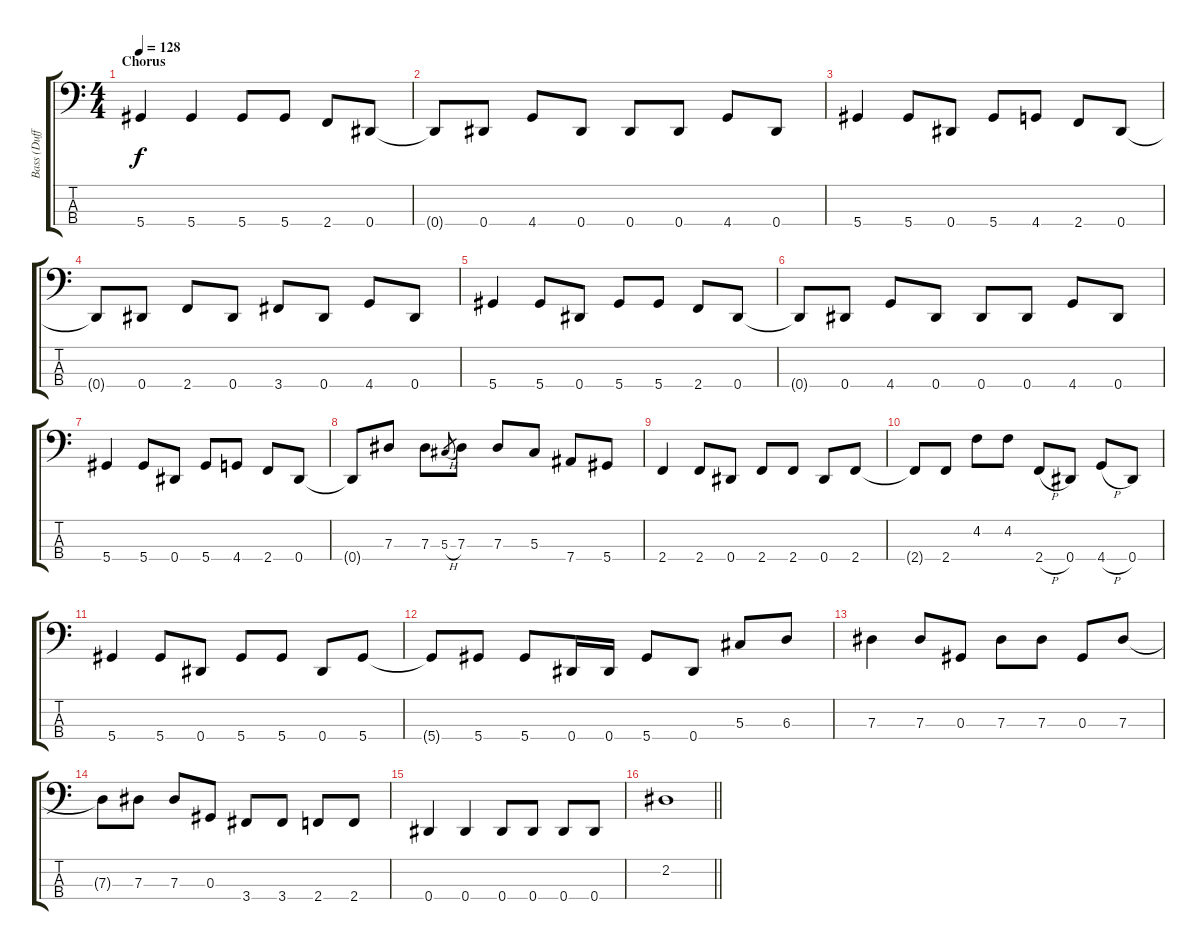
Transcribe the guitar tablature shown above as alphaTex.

\track ("Bass (Duff)" "Bass (Duff") {instrument electricbasspick}
\staff {score tabs}
\tuning (Gb2 Db2 Ab1 Eb1) {hide}
\ts (4 4)
\section ("" "Chorus")
\tempo 128
\clef f4
\ks c
5.4.4{dy f} 5.4.4 5.4.8 5.4.8 2.4.8 0.4.8 |
0.4{t}.8 0.4.8 4.4.8 0.4.8 0.4.8 0.4.8 4.4.8 0.4.8 |
5.4.4 5.4.8 0.4.8 5.4.8 4.4.8 2.4.8 0.4.8 |
0.4{t}.8 0.4.8 2.4.8 0.4.8 3.4.8 0.4.8 4.4.8 0.4.8 |
5.4.4 5.4.8 0.4.8 5.4.8 5.4.8 2.4.8 0.4.8 |
0.4{t}.8 0.4.8 4.4.8 0.4.8 0.4.8 0.4.8 4.4.8 0.4.8 |
5.4.4 5.4.8 0.4.8 5.4.8 4.4.8 2.4.8 0.4.8 |
0.4{t}.8 7.3.8 7.3.8 5.3{h}.8{gr} 7.3.8 7.3.8 5.3.8 7.4.8 5.4.8 |
2.4.4 2.4.8 0.4.8 2.4.8 2.4.8 0.4.8 2.4.8 |
2.4{t}.8 2.4.8 4.2.8 4.2.8 2.4{h}.8 0.4.8 4.4{h}.8 0.4.8 |
5.4.4 5.4.8 0.4.8 5.4.8 5.4.8 0.4.8 5.4.8 |
5.4{t}.8 5.4.8 5.4.8 0.4.16 0.4.16 5.4.8 0.4.8 5.3.8 6.3.8 |
7.3.4 7.3.8 0.3.8 7.3.8 7.3.8 0.3.8 7.3.8 |
7.3{t}.8 7.3.8 7.3.8 0.3.8 3.4.8 3.4.8 2.4.8 2.4.8 |
0.4.4 0.4.4 0.4.8 0.4.8 0.4.8 0.4.8 |
\barLineRight lightlight
2.2.1
